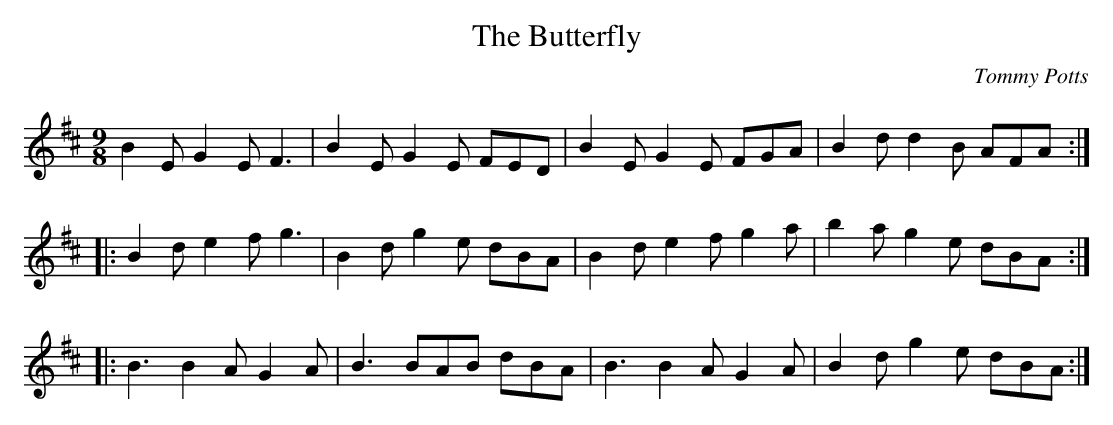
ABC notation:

X:1
T:Butterfly, The
C:Tommy Potts
M:9/8
K:Edor
B2E G2E F3|B2E G2E FED|B2E G2E FGA|B2d d2B AFA:|
|:B2d e2f g3|B2d g2e dBA|B2d e2f g2a|b2a g2e dBA:|
|:B3 B2A G2A|B3 BAB dBA|B3 B2A G2A|B2d g2e dBA:|
